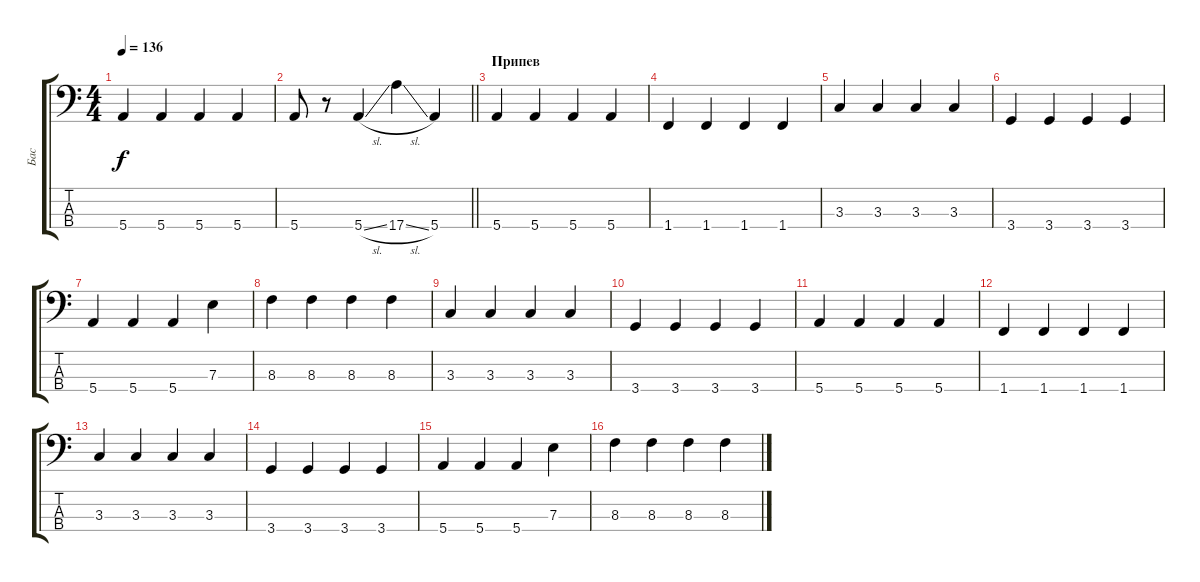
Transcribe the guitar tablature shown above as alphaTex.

\track ("Бас" "Бас") {instrument electricbassfinger}
\staff {score tabs}
\tuning (G2 D2 A1 E1) {hide}
\ts (4 4)
\tempo 136
\clef f4
\ks c
5.4.4{dy f} 5.4.4 5.4.4 5.4.4 |
\barLineRight lightlight
5.4.8 r.8 5.4{sl}.4 17.4{sl}.4 5.4.4 |
\section ("" "Припев")
5.4.4 5.4.4 5.4.4 5.4.4 |
1.4.4 1.4.4 1.4.4 1.4.4 |
3.3.4 3.3.4 3.3.4 3.3.4 |
3.4.4 3.4.4 3.4.4 3.4.4 |
5.4.4 5.4.4 5.4.4 7.3.4 |
8.3.4 8.3.4 8.3.4 8.3.4 |
3.3.4 3.3.4 3.3.4 3.3.4 |
3.4.4 3.4.4 3.4.4 3.4.4 |
5.4.4 5.4.4 5.4.4 5.4.4 |
1.4.4 1.4.4 1.4.4 1.4.4 |
3.3.4 3.3.4 3.3.4 3.3.4 |
3.4.4 3.4.4 3.4.4 3.4.4 |
5.4.4 5.4.4 5.4.4 7.3.4 |
8.3.4 8.3.4 8.3.4 8.3.4
